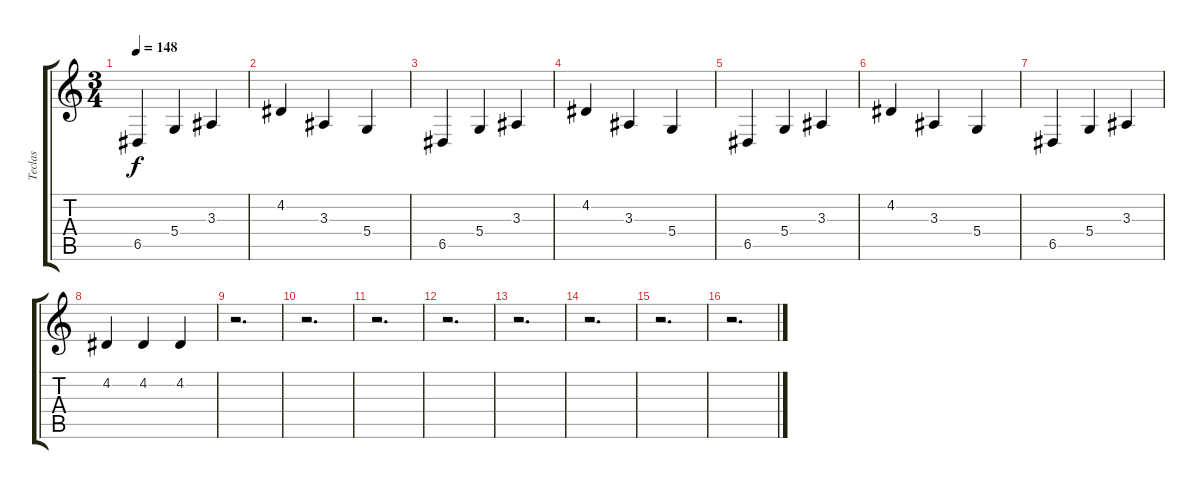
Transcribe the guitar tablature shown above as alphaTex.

\track ("Teclas" "Teclas") {instrument brightacousticpiano}
\staff {score tabs}
\tuning (E4 B3 G3 D3 A2 E2) {hide}
\ts (3 4)
\tempo 148
\clef g2
\ks c
6.5.4{dy f} 5.4.4 3.3.4 |
4.2.4 3.3.4 5.4.4 |
6.5.4 5.4.4 3.3.4 |
4.2.4 3.3.4 5.4.4 |
6.5.4 5.4.4 3.3.4 |
4.2.4 3.3.4 5.4.4 |
6.5.4 5.4.4 3.3.4 |
4.2.4 4.2.4 4.2.4 |
r.2{d} |
r.2{d} |
r.2{d} |
r.2{d} |
r.2{d} |
r.2{d} |
r.2{d} |
r.2{d}
